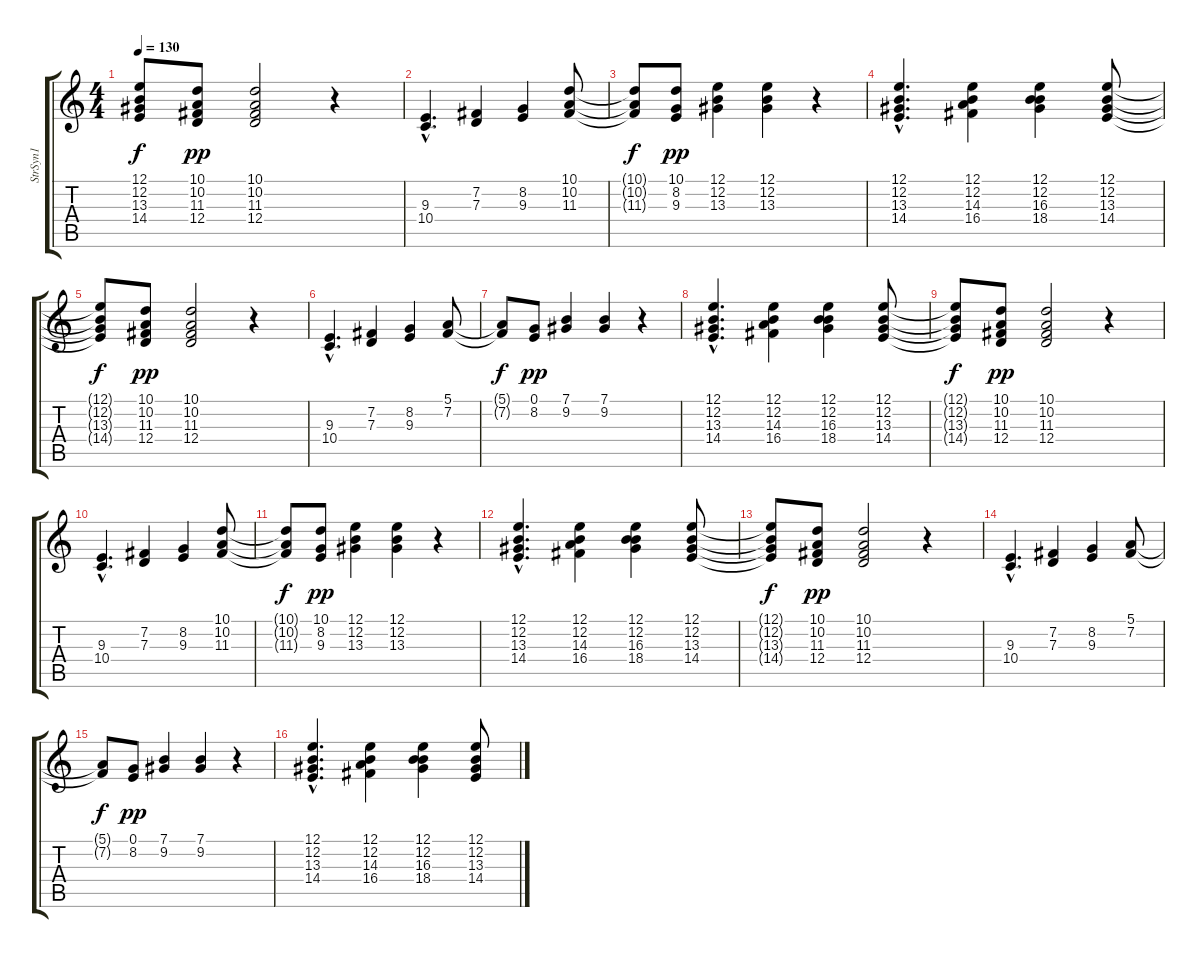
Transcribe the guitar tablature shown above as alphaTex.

\track ("StrSyn1" "StrSyn1") {instrument synthstrings1}
\staff {score tabs}
\tuning (E4 B3 G3 D3 A2 E2) {hide}
\ts (4 4)
\tempo 130
\clef g2
\ks c
(12.1{t} 12.2{t} 13.3{t} 14.4{t}).8{dy f} (10.1 10.2 11.3 12.4).8{dy pp} (10.1 10.2 11.3 12.4).2 r.4 |
(9.3{hac} 10.4{hac}).4{d} (7.2 7.3).4 (8.2 9.3).4 (10.1 10.2 11.3).8 |
(10.1{t} 10.2{t} 11.3{t}).8{dy f} (10.1 8.2 9.3).8{dy pp} (12.1 12.2 13.3).4 (12.1 12.2 13.3).4 r.4 |
(12.1{hac} 12.2{hac} 13.3{hac} 14.4{hac}).4{d} (12.1 12.2 14.3 16.4).4 (12.1 12.2 16.3 18.4).4 (12.1 12.2 13.3 14.4).8 |
(12.1{t} 12.2{t} 13.3{t} 14.4{t}).8{dy f} (10.1 10.2 11.3 12.4).8{dy pp} (10.1 10.2 11.3 12.4).2 r.4 |
(9.3{hac} 10.4{hac}).4{d} (7.2 7.3).4 (8.2 9.3).4 (5.1 7.2).8 |
(5.1{t} 7.2{t}).8{dy f} (0.1 8.2).8{dy pp} (7.1 9.2).4 (7.1 9.2).4 r.4 |
(12.1{hac} 12.2{hac} 13.3{hac} 14.4{hac}).4{d} (12.1 12.2 14.3 16.4).4 (12.1 12.2 16.3 18.4).4 (12.1 12.2 13.3 14.4).8 |
(12.1{t} 12.2{t} 13.3{t} 14.4{t}).8{dy f} (10.1 10.2 11.3 12.4).8{dy pp} (10.1 10.2 11.3 12.4).2 r.4 |
(9.3{hac} 10.4{hac}).4{d} (7.2 7.3).4 (8.2 9.3).4 (10.1 10.2 11.3).8 |
(10.1{t} 10.2{t} 11.3{t}).8{dy f} (10.1 8.2 9.3).8{dy pp} (12.1 12.2 13.3).4 (12.1 12.2 13.3).4 r.4 |
(12.1{hac} 12.2{hac} 13.3{hac} 14.4{hac}).4{d} (12.1 12.2 14.3 16.4).4 (12.1 12.2 16.3 18.4).4 (12.1 12.2 13.3 14.4).8 |
(12.1{t} 12.2{t} 13.3{t} 14.4{t}).8{dy f} (10.1 10.2 11.3 12.4).8{dy pp} (10.1 10.2 11.3 12.4).2 r.4 |
(9.3{hac} 10.4{hac}).4{d} (7.2 7.3).4 (8.2 9.3).4 (5.1 7.2).8{volume 0} |
(5.1{t} 7.2{t}).8{dy f} (0.1 8.2).8{dy pp} (7.1 9.2).4 (7.1 9.2).4 r.4 |
(12.1{hac} 12.2{hac} 13.3{hac} 14.4{hac}).4{d} (12.1 12.2 14.3 16.4).4 (12.1 12.2 16.3 18.4).4 (12.1 12.2 13.3 14.4).8
